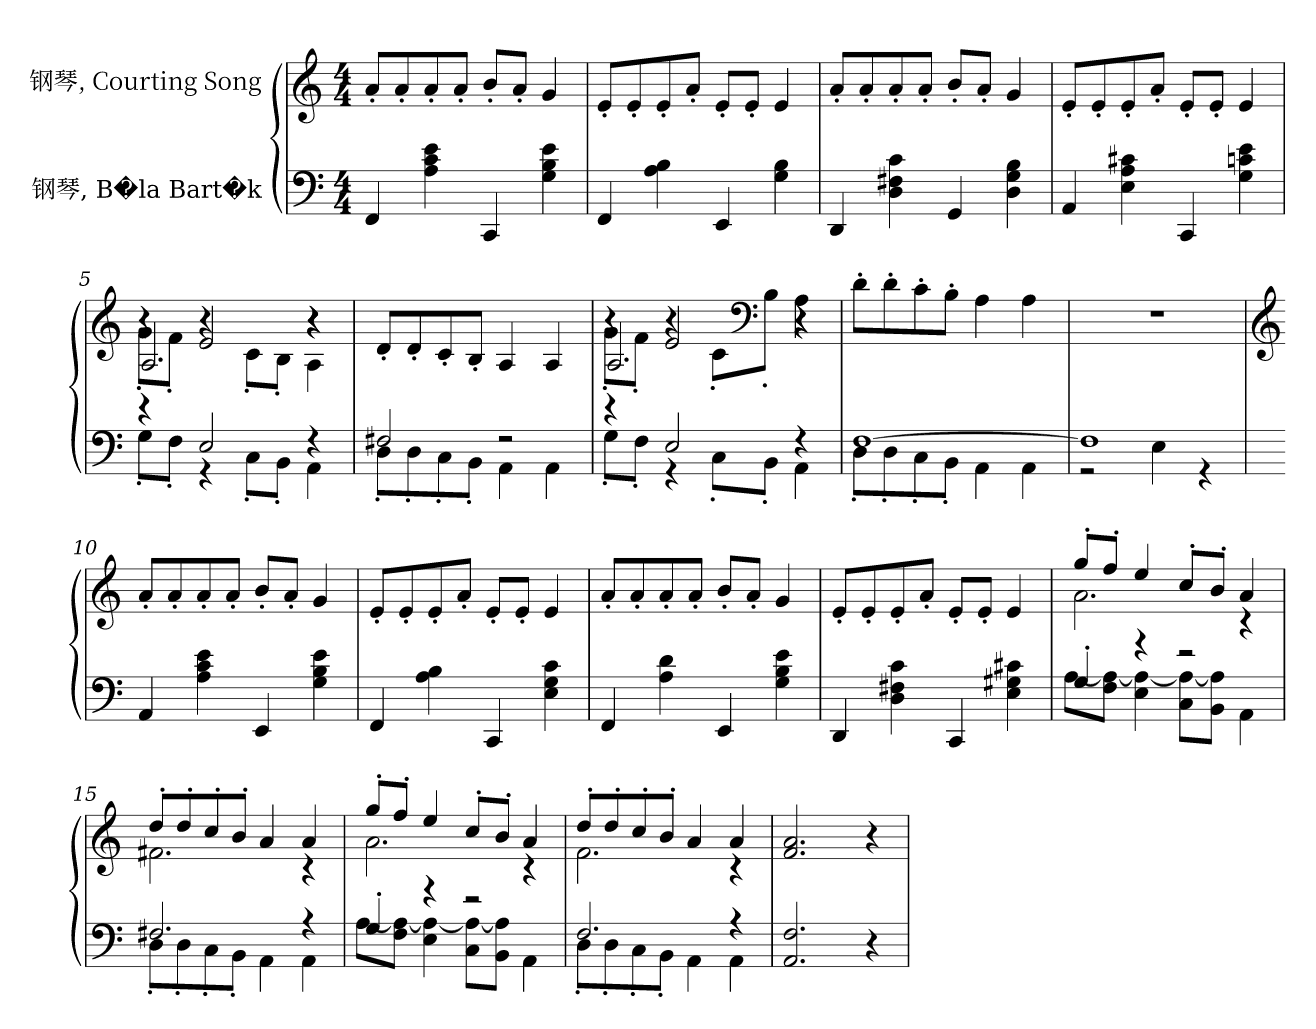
**kern	**kern
*part2	*part1
*staff2	*staff1
*I"钢琴, B�la Bart�k	*I"钢琴, Courting Song
*clefF4	*clefG2
*k[]	*k[]
*M4/4	*M4/4
*MM132	*MM132
=1	=1
4FF/	8a'/L
.	8a'/
4A\ 4c\ 4e\	8a'/
.	8a'/J
4CC/	8b'/L
.	8a'/J
4G\ 4B\ 4e\	4g/
=2	=2
4FF/	8e'/L
.	8e'/
4A\ 4B\	8e'/
.	8a'/J
4EE/	8e'/L
.	8e'/J
4G\ 4B\	4e/
=3	=3
4DD/	8a'/L
.	8a'/
4D\ 4F#X\ 4c\	8a'/
.	8a'/J
4GG/	8b'/L
.	8a'/J
4D\ 4G\ 4B\	4g/
=4	=4
4AA/	8e'/L
.	8e'/
4E\ 4A\ 4c#X\	8e'/
.	8a'/J
4CC/	8e'/L
.	8e'/J
4G\ 4cn\ 4e\	4e/
!!LO:LB:g=z
=5	=5
*^	*^
*	*	*	*^
4r	8G'\L	4r	8g'\L	2.A/
.	8F'\J	.	8f'\J	.
2E/	4r	2e/	4r	.
.	8C'\L	.	8c'\L	.
.	8BB'\J	.	8B'\J	.
4r	4AA\	4r	4A\	4r
*	*	*v	*v	*v
=6	=6	=6
2F#X/	8D'\L	8d'/L
.	8D'\	8d'/
.	8C'\	8c'/
.	8BB'\J	8B'/J
2r	4AA\	4A/
.	4AA\	4A/
=7	=7	=7
*	*	*^
*	*	*	*^
4r	8G'\L	4r	8g'\L	2.A/
.	8F'\J	.	8f'\J	.
2E/	4r	2e/	4r	.
.	8C'\L	.	8c'\L	.
*	*	*clefF4	*	*
.	8BB'\J	.	8B'\J	.
4r	4AA\	4r	4A\	4r
*	*	*v	*v	*v
=8	=8	=8
[1F	8D'\L	8d'\L
.	8D'\	8d'\
.	8C'\	8c'\
.	8BB'\J	8B'\J
.	4AA\	4A\
.	4AA\	4A\
=9	=9	=9
1F]	2r	1r
.	4E\	.
.	4r	.
*v	*v	*
!!LO:LB:g=z
=10	=10
*	*clefG2
4AA/	8a'/L
.	8a'/
4A\ 4c\ 4e\	8a'/
.	8a'/J
4EE/	8b'/L
.	8a'/J
4G\ 4B\ 4e\	4g/
=11	=11
4FF/	8e'/L
.	8e'/
4A\ 4B\	8e'/
.	8a'/J
4CC/	8e'/L
.	8e'/J
4E\ 4G\ 4c\	4e/
=12	=12
4FF/	8a'/L
.	8a'/
4A\ 4d\	8a'/
.	8a'/J
4EE/	8b'/L
.	8a'/J
4G\ 4B\ 4e\	4g/
=13	=13
4DD/	8e'/L
.	8e'/
4D\ 4F#X\ 4c\	8e'/
.	8a'/J
4CC/	8e'/L
.	8e'/J
4E\ 4G#X\ 4c#X\	4e/
=14	=14
*^	*^
4G'/	[8A\L	8gg'/L	2.a\
.	8F\ 8A\_J	8ff'/J	.
4r	4E\ 4A\_	4ee/	.
2r	8C\ 8A\_L	8cc'/L	.
.	8BB\ 8A\]J	8b'/J	.
.	4AA\	4a/	4r
!!LO:LB:g=z	!!
=15	=15	=15	=15
2.F#X/	8D'\L	8dd'/L	2.f#X\
.	8D'\	8dd'/	.
.	8C'\	8cc'/	.
.	8BB'\J	8b'/J	.
.	4AA\	4a/	.
4r	4AA\	4a/	4r
=16	=16	=16	=16
4G'/	[8A\L	8gg'/L	2.a\
.	8F\ 8A\_J	8ff'/J	.
4r	4E\ 4A\_	4ee/	.
2r	8C\ 8A\_L	8cc'/L	.
.	8BB\ 8A\]J	8b'/J	.
.	4AA\	4a/	4r
=17	=17	=17	=17
2.F/	8D'\L	8dd'/L	2.f\
.	8D'\	8dd'/	.
.	8C'\	8cc'/	.
*	*	*MM124	*
.	8BB'\J	8b'/J	.
.	4AA\	4a/	.
*	*	*MM116	*
4r	4AA\	4a/	4r
*v	*v	*	*
*	*v	*v
=18	=18
2.AA/ 2.F/	2.f/ 2.a/
4r	4r
=	=
*-	*-
